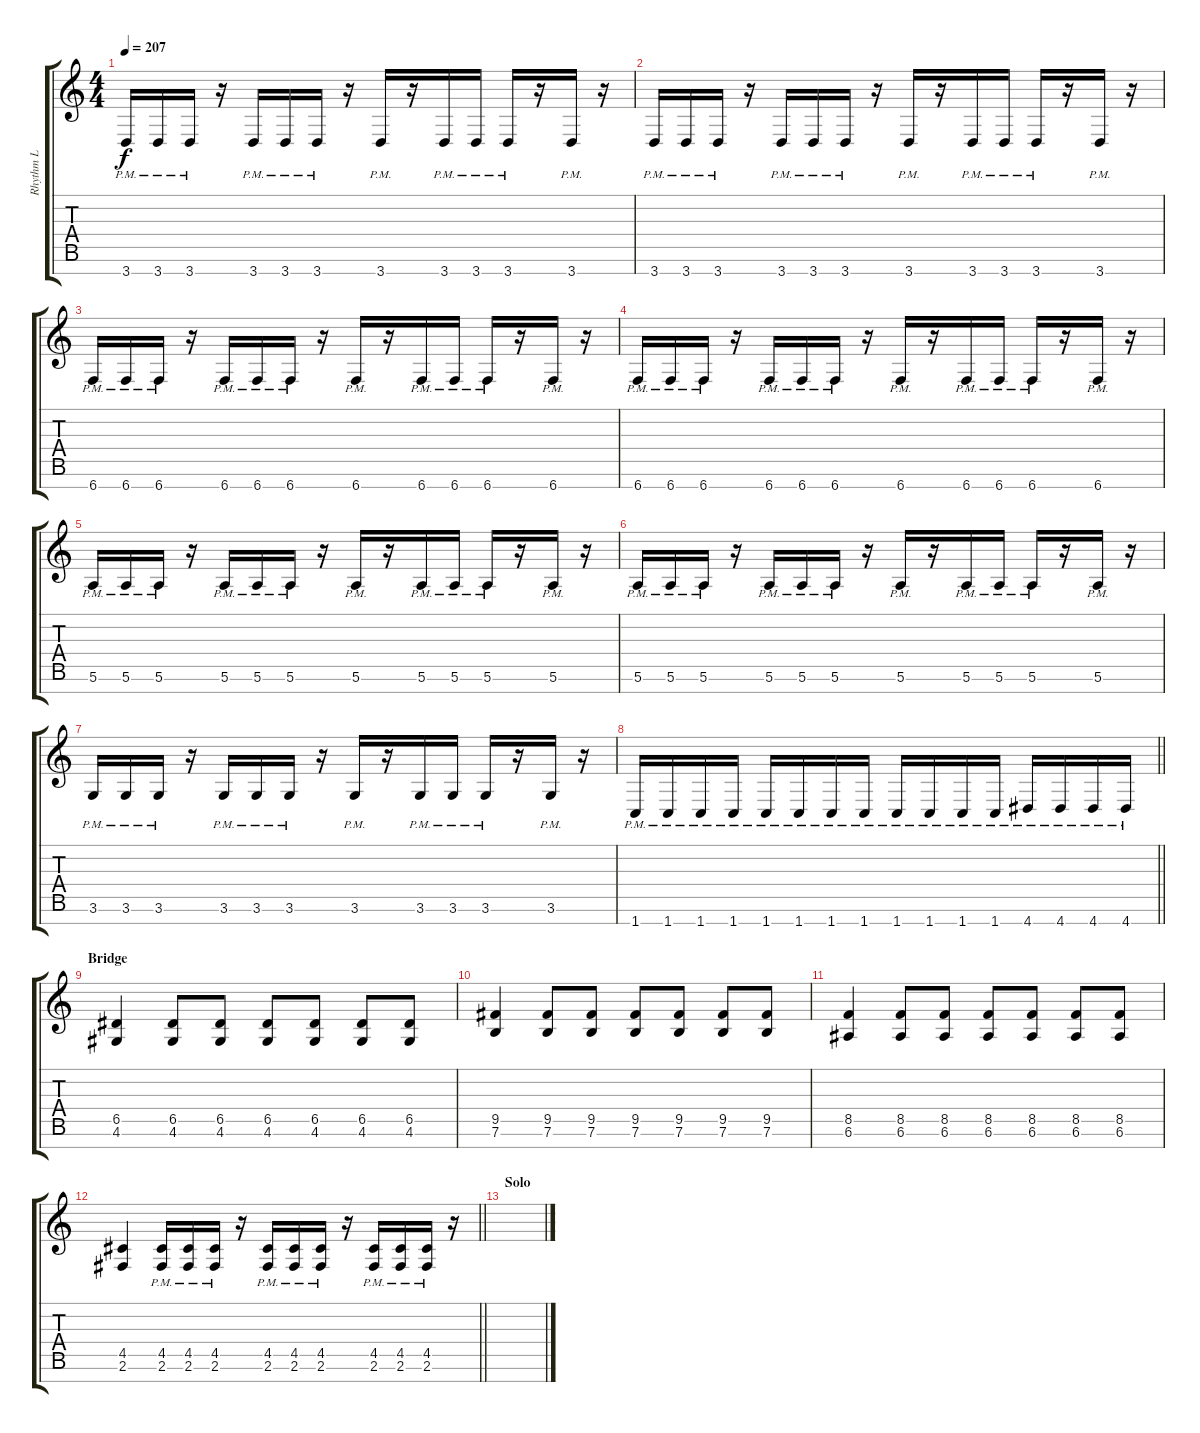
\track ("Rhythm L" "Rhythm L") {instrument distortionguitar}
\staff {score tabs}
\tuning (E4 B3 G3 D3 A2 E2 B1) {hide}
\ts (4 4)
\tempo 207
\clef g2
\ks c
3.7{pm}.16{dy f} 3.7{pm}.16 3.7{pm}.16 r.16 3.7{pm}.16 3.7{pm}.16 3.7{pm}.16 r.16 3.7{pm}.16 r.16 3.7{pm}.16 3.7{pm}.16 3.7{pm}.16 r.16 3.7{pm}.16 r.16 |
3.7{pm}.16 3.7{pm}.16 3.7{pm}.16 r.16 3.7{pm}.16 3.7{pm}.16 3.7{pm}.16 r.16 3.7{pm}.16 r.16 3.7{pm}.16 3.7{pm}.16 3.7{pm}.16 r.16 3.7{pm}.16 r.16 |
6.7{pm}.16 6.7{pm}.16 6.7{pm}.16 r.16 6.7{pm}.16 6.7{pm}.16 6.7{pm}.16 r.16 6.7{pm}.16 r.16 6.7{pm}.16 6.7{pm}.16 6.7{pm}.16 r.16 6.7{pm}.16 r.16 |
6.7{pm}.16 6.7{pm}.16 6.7{pm}.16 r.16 6.7{pm}.16 6.7{pm}.16 6.7{pm}.16 r.16 6.7{pm}.16 r.16 6.7{pm}.16 6.7{pm}.16 6.7{pm}.16 r.16 6.7{pm}.16 r.16 |
5.6{pm}.16 5.6{pm}.16 5.6{pm}.16 r.16 5.6{pm}.16 5.6{pm}.16 5.6{pm}.16 r.16 5.6{pm}.16 r.16 5.6{pm}.16 5.6{pm}.16 5.6{pm}.16 r.16 5.6{pm}.16 r.16 |
5.6{pm}.16 5.6{pm}.16 5.6{pm}.16 r.16 5.6{pm}.16 5.6{pm}.16 5.6{pm}.16 r.16 5.6{pm}.16 r.16 5.6{pm}.16 5.6{pm}.16 5.6{pm}.16 r.16 5.6{pm}.16 r.16 |
3.6{pm}.16 3.6{pm}.16 3.6{pm}.16 r.16 3.6{pm}.16 3.6{pm}.16 3.6{pm}.16 r.16 3.6{pm}.16 r.16 3.6{pm}.16 3.6{pm}.16 3.6{pm}.16 r.16 3.6{pm}.16 r.16 |
\barLineRight lightlight
1.7{pm}.16 1.7{pm}.16 1.7{pm}.16 1.7{pm}.16 1.7{pm}.16 1.7{pm}.16 1.7{pm}.16 1.7{pm}.16 1.7{pm}.16 1.7{pm}.16 1.7{pm}.16 1.7{pm}.16 4.7{pm}.16 4.7{pm}.16 4.7{pm}.16 4.7{pm}.16 |
\section ("" "Bridge")
(6.5 4.6).4 (6.5 4.6).8 (6.5 4.6).8 (6.5 4.6).8 (6.5 4.6).8 (6.5 4.6).8 (6.5 4.6).8 |
(9.5 7.6).4 (9.5 7.6).8 (9.5 7.6).8 (9.5 7.6).8 (9.5 7.6).8 (9.5 7.6).8 (9.5 7.6).8 |
(8.5 6.6).4 (8.5 6.6).8 (8.5 6.6).8 (8.5 6.6).8 (8.5 6.6).8 (8.5 6.6).8 (8.5 6.6).8 |
\barLineRight lightlight
(4.5 2.6).4 (4.5{pm} 2.6{pm}).16 (4.5{pm} 2.6{pm}).16 (4.5{pm} 2.6{pm}).16 r.16 (4.5{pm} 2.6{pm}).16 (4.5{pm} 2.6{pm}).16 (4.5{pm} 2.6{pm}).16 r.16 (4.5{pm} 2.6{pm}).16 (4.5{pm} 2.6{pm}).16 (4.5{pm} 2.6{pm}).16 r.16 |
\section ("" "Solo")
